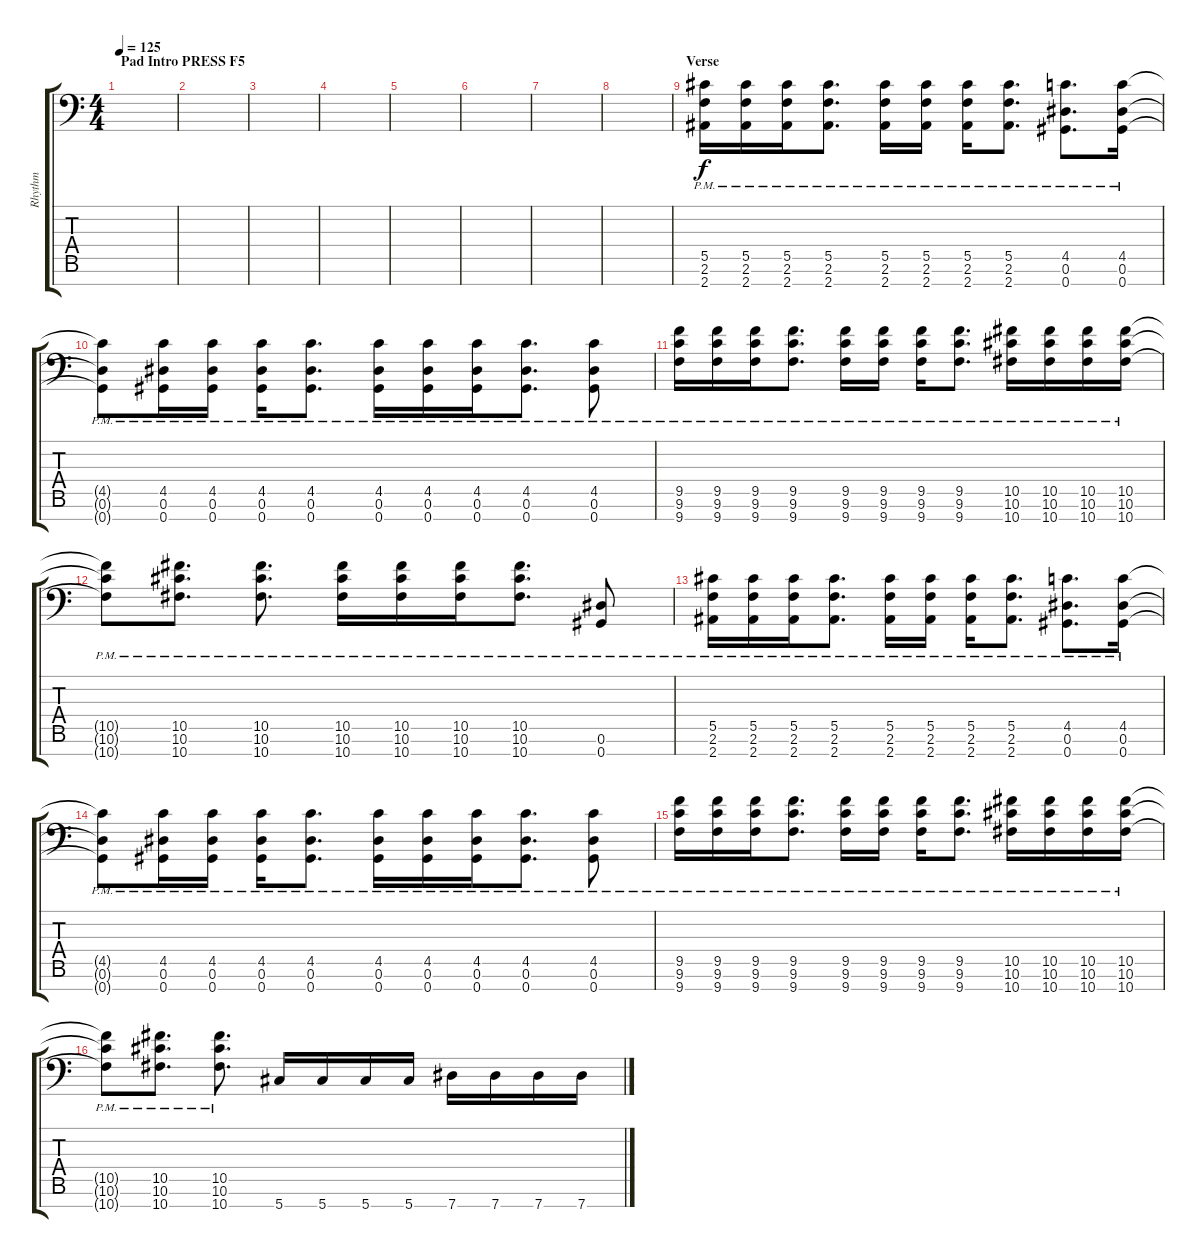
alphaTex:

\track ("Rhythm" "Rhythm") {instrument distortionguitar}
\staff {score tabs}
\tuning (Eb4 Bb3 Gb3 Db3 Ab2 Eb2 Ab1) {hide}
\ts (4 4)
\section ("" "Pad Intro PRESS F5")
\tempo 125
\clef f4
\ks c
|
|
|
|
|
|
|
|
\section ("" "Verse")
(5.5{pm} 2.6{pm} 2.7{pm}).16 (5.5{pm} 2.6{pm} 2.7{pm}).16 (5.5{pm} 2.6{pm} 2.7{pm}).16 (5.5{pm} 2.6{pm} 2.7{pm}).8{d} (5.5{pm} 2.6{pm} 2.7{pm}).16 (5.5{pm} 2.6{pm} 2.7{pm}).16 (5.5{pm} 2.6{pm} 2.7{pm}).16 (5.5{pm} 2.6{pm} 2.7{pm}).8{d} (4.5{pm} 0.6{pm} 0.7{pm}).8{d} (4.5{pm} 0.6{pm} 0.7{pm}).16 |
(4.5{pm t} 0.6{pm t} 0.7{pm t}).8 (4.5{pm} 0.6{pm} 0.7{pm}).16 (4.5{pm} 0.6{pm} 0.7{pm}).16 (4.5{pm} 0.6{pm} 0.7{pm}).16 (4.5{pm} 0.6{pm} 0.7{pm}).8{d} (4.5{pm} 0.6{pm} 0.7{pm}).16 (4.5{pm} 0.6{pm} 0.7{pm}).16 (4.5{pm} 0.6{pm} 0.7{pm}).16 (4.5{pm} 0.6{pm} 0.7{pm}).8{d} (4.5{pm} 0.6{pm} 0.7{pm}).8 |
(9.5{pm} 9.6{pm} 9.7{pm}).16 (9.5{pm} 9.6{pm} 9.7{pm}).16 (9.5{pm} 9.6{pm} 9.7{pm}).16 (9.5{pm} 9.6{pm} 9.7{pm}).8{d} (9.5{pm} 9.6{pm} 9.7{pm}).16 (9.5{pm} 9.6{pm} 9.7{pm}).16 (9.5{pm} 9.6{pm} 9.7{pm}).16 (9.5{pm} 9.6{pm} 9.7{pm}).8{d} (10.5{pm} 10.6{pm} 10.7{pm}).16 (10.5{pm} 10.6{pm} 10.7{pm}).16 (10.5{pm} 10.6{pm} 10.7{pm}).16 (10.5{pm} 10.6{pm} 10.7{pm}).16 |
(10.5{pm t} 10.6{pm t} 10.7{pm t}).8 (10.5{pm} 10.6{pm} 10.7{pm}).8{d} (10.5{pm} 10.6{pm} 10.7{pm}).8{d} (10.5{pm} 10.6{pm} 10.7{pm}).16 (10.5{pm} 10.6{pm} 10.7{pm}).16 (10.5{pm} 10.6{pm} 10.7{pm}).16 (10.5{pm} 10.6{pm} 10.7{pm}).8{d} (0.6{pm} 0.7{pm}).8 |
(5.5{pm} 2.6{pm} 2.7{pm}).16 (5.5{pm} 2.6{pm} 2.7{pm}).16 (5.5{pm} 2.6{pm} 2.7{pm}).16 (5.5{pm} 2.6{pm} 2.7{pm}).8{d} (5.5{pm} 2.6{pm} 2.7{pm}).16 (5.5{pm} 2.6{pm} 2.7{pm}).16 (5.5{pm} 2.6{pm} 2.7{pm}).16 (5.5{pm} 2.6{pm} 2.7{pm}).8{d} (4.5{pm} 0.6{pm} 0.7{pm}).8{d} (4.5{pm} 0.6{pm} 0.7{pm}).16 |
(4.5{pm t} 0.6{pm t} 0.7{pm t}).8 (4.5{pm} 0.6{pm} 0.7{pm}).16 (4.5{pm} 0.6{pm} 0.7{pm}).16 (4.5{pm} 0.6{pm} 0.7{pm}).16 (4.5{pm} 0.6{pm} 0.7{pm}).8{d} (4.5{pm} 0.6{pm} 0.7{pm}).16 (4.5{pm} 0.6{pm} 0.7{pm}).16 (4.5{pm} 0.6{pm} 0.7{pm}).16 (4.5{pm} 0.6{pm} 0.7{pm}).8{d} (4.5{pm} 0.6{pm} 0.7{pm}).8 |
(9.5{pm} 9.6{pm} 9.7{pm}).16 (9.5{pm} 9.6{pm} 9.7{pm}).16 (9.5{pm} 9.6{pm} 9.7{pm}).16 (9.5{pm} 9.6{pm} 9.7{pm}).8{d} (9.5{pm} 9.6{pm} 9.7{pm}).16 (9.5{pm} 9.6{pm} 9.7{pm}).16 (9.5{pm} 9.6{pm} 9.7{pm}).16 (9.5{pm} 9.6{pm} 9.7{pm}).8{d} (10.5{pm} 10.6{pm} 10.7{pm}).16 (10.5{pm} 10.6{pm} 10.7{pm}).16 (10.5{pm} 10.6{pm} 10.7{pm}).16 (10.5{pm} 10.6{pm} 10.7{pm}).16 |
(10.5{pm t} 10.6{pm t} 10.7{pm t}).8 (10.5{pm} 10.6{pm} 10.7{pm}).8{d} (10.5{pm} 10.6{pm} 10.7{pm}).8{d} 5.7.16 5.7.16 5.7.16 5.7.16 7.7.16 7.7.16 7.7.16 7.7.16
